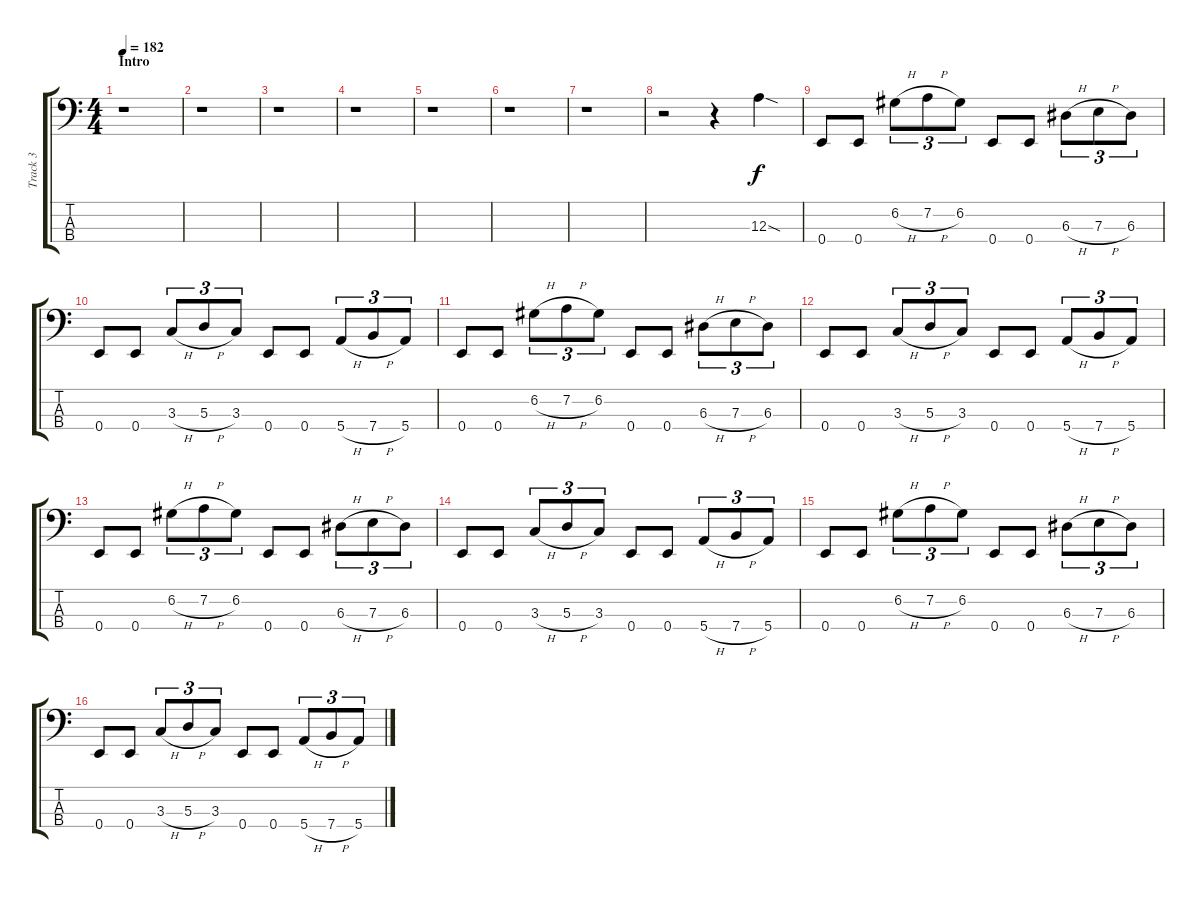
\track ("Track 3" "Track 3") {instrument electricbassfinger}
\staff {score tabs}
\tuning (G2 D2 A1 E1) {hide}
\ts (4 4)
\section ("" "Intro")
\tempo 182
\clef f4
\ks c
r.1{dy f instrument electricbassfinger} |
r.1 |
r.1 |
r.1 |
r.1 |
r.1 |
r.1 |
r.2 r.4 12.3{sod}.4 |
0.4.8 0.4.8 6.2{h}.8{tu (3 2)} 7.2{h}.8{tu (3 2)} 6.2.8{tu (3 2)} 0.4.8 0.4.8 6.3{h}.8{tu (3 2)} 7.3{h}.8{tu (3 2)} 6.3.8{tu (3 2)} |
0.4.8 0.4.8 3.3{h}.8{tu (3 2)} 5.3{h}.8{tu (3 2)} 3.3.8{tu (3 2)} 0.4.8 0.4.8 5.4{h}.8{tu (3 2)} 7.4{h}.8{tu (3 2)} 5.4.8{tu (3 2)} |
0.4.8 0.4.8 6.2{h}.8{tu (3 2)} 7.2{h}.8{tu (3 2)} 6.2.8{tu (3 2)} 0.4.8 0.4.8 6.3{h}.8{tu (3 2)} 7.3{h}.8{tu (3 2)} 6.3.8{tu (3 2)} |
0.4.8 0.4.8 3.3{h}.8{tu (3 2)} 5.3{h}.8{tu (3 2)} 3.3.8{tu (3 2)} 0.4.8 0.4.8 5.4{h}.8{tu (3 2)} 7.4{h}.8{tu (3 2)} 5.4.8{tu (3 2)} |
0.4.8 0.4.8 6.2{h}.8{tu (3 2)} 7.2{h}.8{tu (3 2)} 6.2.8{tu (3 2)} 0.4.8 0.4.8 6.3{h}.8{tu (3 2)} 7.3{h}.8{tu (3 2)} 6.3.8{tu (3 2)} |
0.4.8 0.4.8 3.3{h}.8{tu (3 2)} 5.3{h}.8{tu (3 2)} 3.3.8{tu (3 2)} 0.4.8 0.4.8 5.4{h}.8{tu (3 2)} 7.4{h}.8{tu (3 2)} 5.4.8{tu (3 2)} |
0.4.8 0.4.8 6.2{h}.8{tu (3 2)} 7.2{h}.8{tu (3 2)} 6.2.8{tu (3 2)} 0.4.8 0.4.8 6.3{h}.8{tu (3 2)} 7.3{h}.8{tu (3 2)} 6.3.8{tu (3 2)} |
0.4.8 0.4.8 3.3{h}.8{tu (3 2)} 5.3{h}.8{tu (3 2)} 3.3.8{tu (3 2)} 0.4.8 0.4.8 5.4{h}.8{tu (3 2)} 7.4{h}.8{tu (3 2)} 5.4.8{tu (3 2)}
